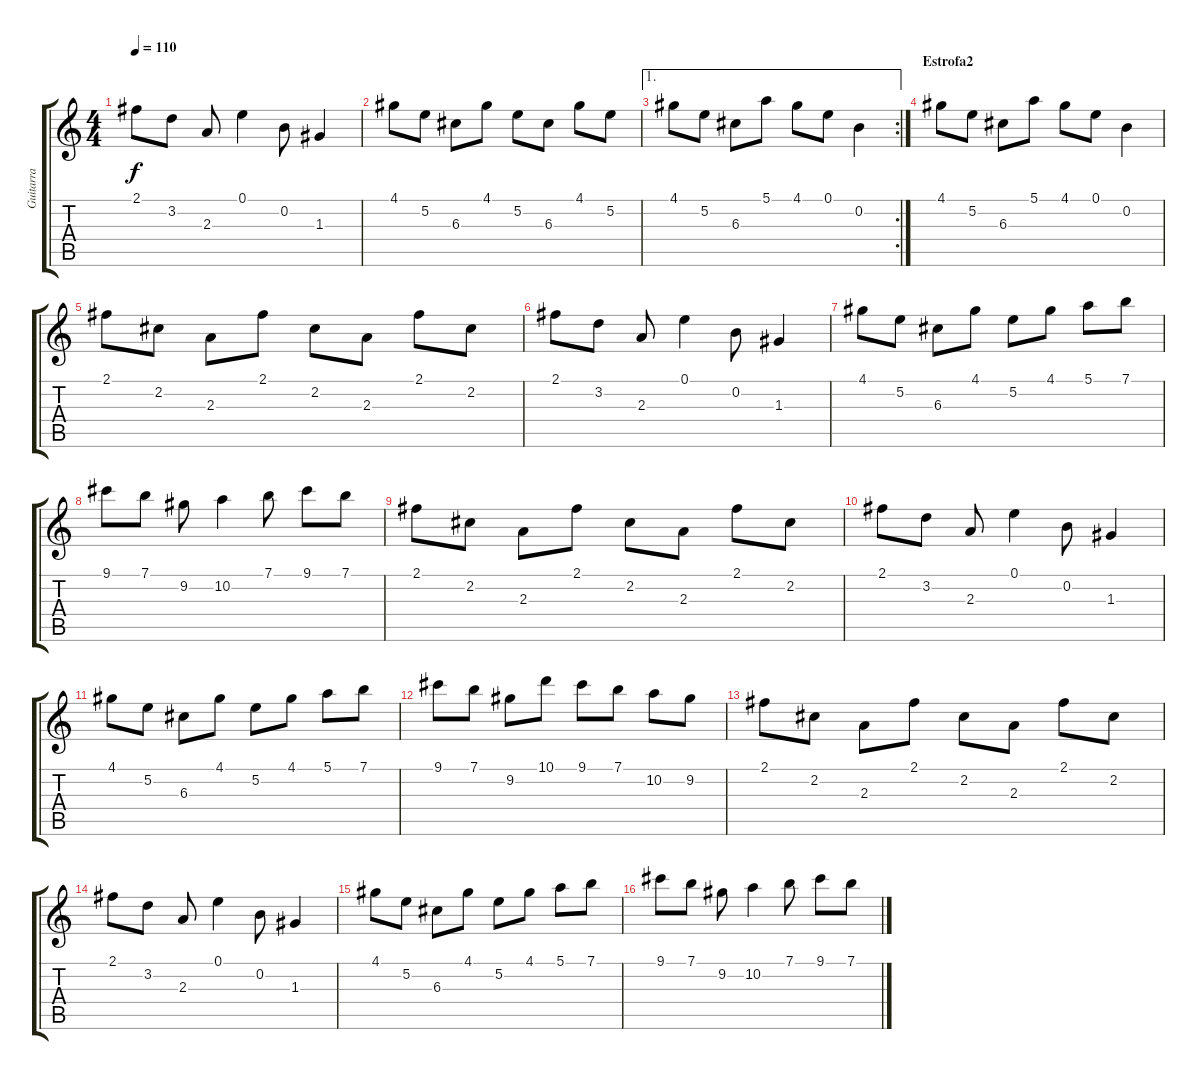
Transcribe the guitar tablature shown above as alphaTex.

\track ("Guitarra" "Guitarra") {instrument acousticguitarsteel}
\staff {score tabs}
\tuning (E4 B3 G3 D3 A2 E2) {hide}
\ts (4 4)
\tempo 110
\clef g2
\ks c
2.1.8{dy f} 3.2.8 2.3.8 0.1.4 0.2.8 1.3.4 |
4.1.8 5.2.8 6.3.8 4.1.8 5.2.8 6.3.8 4.1.8 5.2.8 |
\ae 1
\rc 2
4.1.8 5.2.8 6.3.8 5.1.8 4.1.8 0.1.8 0.2.4 |
\section ("" "Estrofa2")
4.1.8 5.2.8 6.3.8 5.1.8 4.1.8 0.1.8 0.2.4 |
2.1.8 2.2.8 2.3.8 2.1.8 2.2.8 2.3.8 2.1.8 2.2.8 |
2.1.8 3.2.8 2.3.8 0.1.4 0.2.8 1.3.4 |
4.1.8 5.2.8 6.3.8 4.1.8 5.2.8 4.1.8 5.1.8 7.1.8 |
9.1.8 7.1.8 9.2.8 10.2.4 7.1.8 9.1.8 7.1.8 |
2.1.8 2.2.8 2.3.8 2.1.8 2.2.8 2.3.8 2.1.8 2.2.8 |
2.1.8 3.2.8 2.3.8 0.1.4 0.2.8 1.3.4 |
4.1.8 5.2.8 6.3.8 4.1.8 5.2.8 4.1.8 5.1.8 7.1.8 |
9.1.8 7.1.8 9.2.8 10.1.8 9.1.8 7.1.8 10.2.8 9.2.8 |
2.1.8 2.2.8 2.3.8 2.1.8 2.2.8 2.3.8 2.1.8 2.2.8 |
2.1.8 3.2.8 2.3.8 0.1.4 0.2.8 1.3.4 |
4.1.8 5.2.8 6.3.8 4.1.8 5.2.8 4.1.8 5.1.8 7.1.8 |
9.1.8 7.1.8 9.2.8 10.2.4 7.1.8 9.1.8 7.1.8
